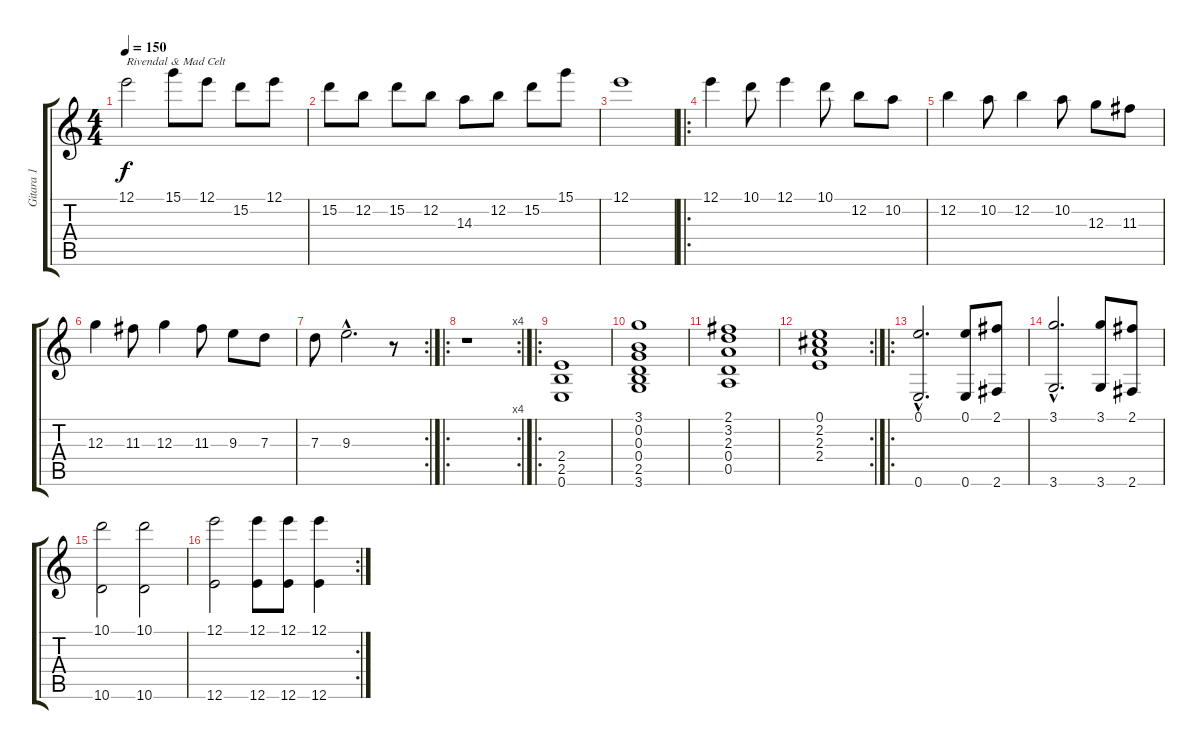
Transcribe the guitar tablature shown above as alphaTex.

\track ("Gitara 1" "Gitara 1") {instrument distortionguitar}
\staff {score tabs}
\tuning (E4 B3 G3 D3 A2 E2) {hide}
\ts (4 4)
\tempo 150
\clef g2
\ks c
12.1.2{txt "Rivendal & Mad Celt" dy f instrument distortionguitar} 15.1.8 12.1.8 15.2.8 12.1.8 |
15.2.8 12.2.8 15.2.8 12.2.8 14.3.8 12.2.8 15.2.8 15.1.8 |
12.1.1 |
\ro
12.1.4 10.1.8 12.1.4 10.1.8 12.2.8 10.2.8 |
12.2.4 10.2.8 12.2.4 10.2.8 12.3.8 11.3.8 |
12.3.4 11.3.8 12.3.4 11.3.8 9.3.8 7.3.8 |
\rc 2
7.3.8 9.3{hac}.2{d} r.8 |
\ro
\rc 4
r.1 |
\ro
(2.4 2.5 0.6).1 |
(3.1 0.2 0.3 0.4 2.5 3.6).1 |
(2.1 3.2 2.3 0.4 0.5).1 |
\rc 2
(0.1 2.2 2.3 2.4).1 |
\ro
(0.1{hac} 0.6{hac}).2{d} (0.1 0.6).8 (2.1 2.6).8 |
(3.1{hac} 3.6{hac}).2{d} (3.1 3.6).8 (2.1 2.6).8 |
(10.1 10.6).2 (10.1 10.6).2 |
\rc 2
(12.1 12.6).2 (12.1 12.6).8 (12.1 12.6).8 (12.1 12.6).4
